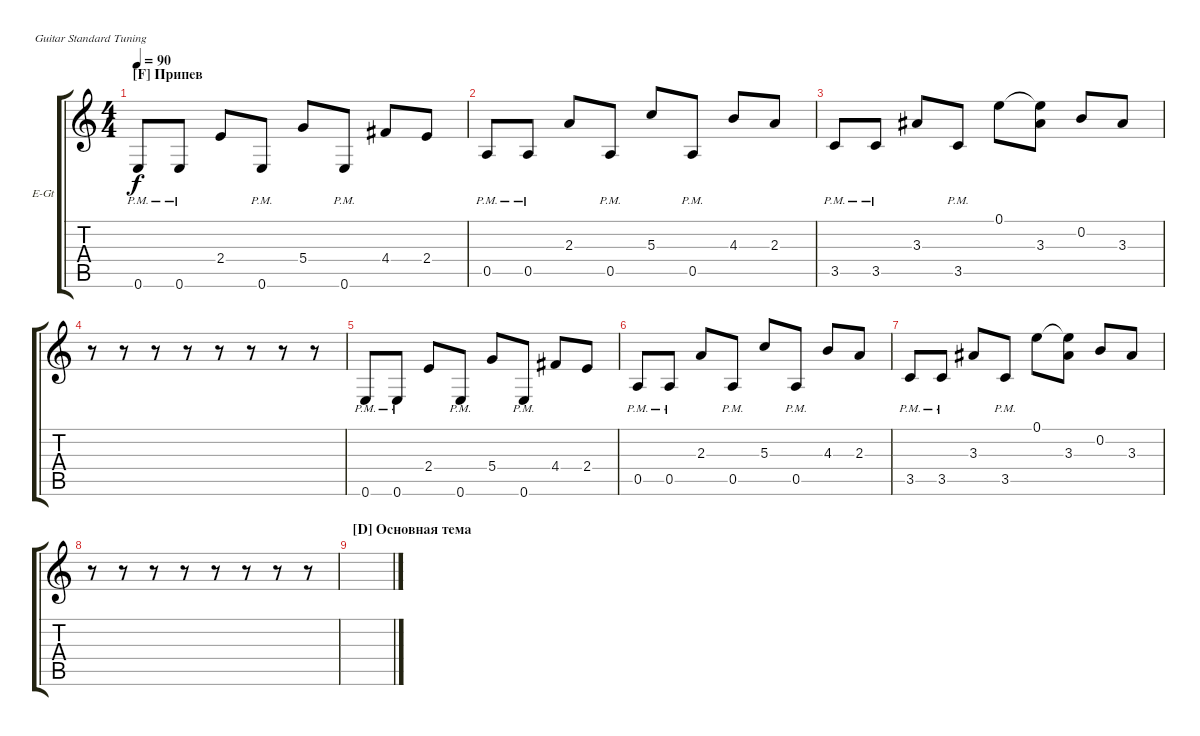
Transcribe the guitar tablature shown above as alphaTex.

\defaultSystemsLayout 4
\bracketExtendMode groupsimilarinstruments
\firstSystemTrackNameOrientation horizontal
\otherSystemsTrackNameOrientation horizontal
\track ("Guitar Lead" "E-Gt") {instrument distortionguitar}
\staff {score tabs}
\tuning (E4 B3 G3 D3 A2 E2)
\ts (4 4)
\section ("F" "Припев")
\tempo 90
\clef g2
\ks c
0.6{pm}.8{dy f} 0.6{pm}.8 2.4.8 0.6{pm}.8 5.4.8 0.6{pm}.8 4.4.8 2.4.8 |
0.5{pm}.8 0.5{pm}.8 2.3.8 0.5{pm}.8 5.3.8 0.5{pm}.8 4.3.8 2.3.8 |
3.5{pm}.8 3.5{pm}.8 3.3.8 3.5{pm}.8 0.1.8 (0.1{t} 3.3).8 0.2.8 3.3.8 |
r.8 r.8 r.8 r.8 r.8 r.8 r.8 r.8 |
0.6{pm}.8 0.6{pm}.8 2.4.8 0.6{pm}.8 5.4.8 0.6{pm}.8 4.4.8 2.4.8 |
0.5{pm}.8 0.5{pm}.8 2.3.8 0.5{pm}.8 5.3.8 0.5{pm}.8 4.3.8 2.3.8 |
3.5{pm}.8 3.5{pm}.8 3.3.8 3.5{pm}.8 0.1.8 (0.1{t} 3.3).8 0.2.8 3.3.8 |
r.8 r.8 r.8 r.8 r.8 r.8 r.8 r.8 |
\section ("D" "Основная тема")
